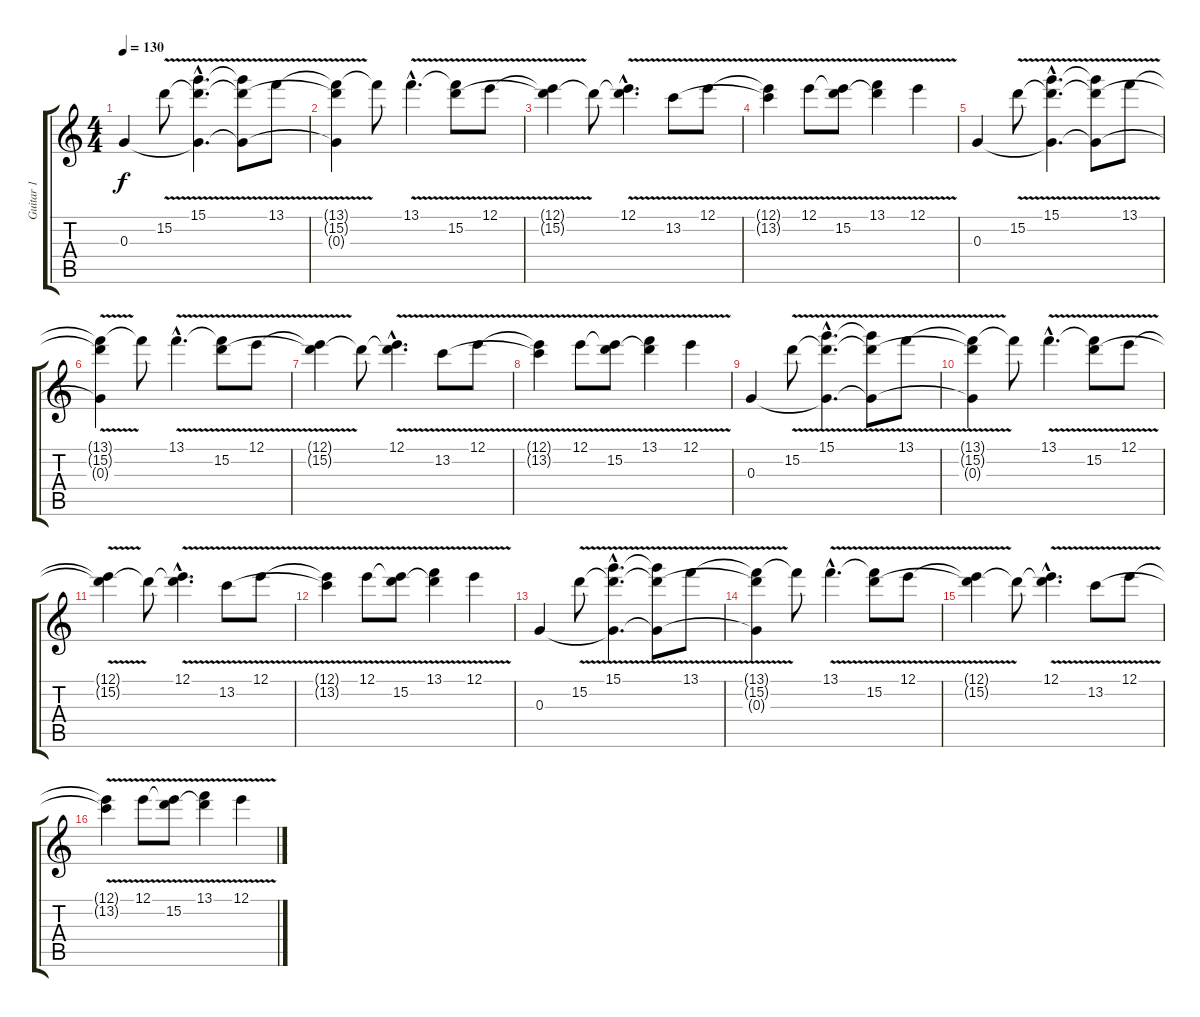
\track ("Guitar 1" "Guitar 1") {instrument overdrivenguitar}
\staff {score tabs}
\tuning (E4 B3 G3 D3 A2 E2) {hide}
\ts (4 4)
\tempo 130
\clef g2
\ks c
0.3.4{dy f} 15.2{v}.8 (15.1{v hac} 15.2{hac t} 0.3{hac t}).4{d} (15.1{t} 15.2{t} 0.3{t}).8 13.1{v}.8 |
(13.1{t} 15.2{t} 0.3{t}).4 13.1{t}.8 13.1{v hac}.4{d} (13.1{t} 15.2{v}).8 12.1{v}.8 |
(12.1{t} 15.2{t}).4 15.2{t}.8 (12.1{v hac} 15.2{hac t}).4{d} 13.2{v}.8 12.1{v}.8 |
(12.1{t} 13.2{t}).4 12.1{v}.8 (12.1{t} 15.2{v}).8 (13.1{v} 15.2{t}).4 12.1{v}.4 |
0.3.4 15.2{v}.8 (15.1{v hac} 15.2{hac t} 0.3{hac t}).4{d} (15.1{t} 15.2{t} 0.3{t}).8 13.1{v}.8 |
(13.1{t} 15.2{t} 0.3{t}).4 13.1{t}.8 13.1{v hac}.4{d} (13.1{t} 15.2{v}).8 12.1{v}.8 |
(12.1{t} 15.2{t}).4 15.2{t}.8 (12.1{v hac} 15.2{hac t}).4{d} 13.2{v}.8 12.1{v}.8 |
(12.1{t} 13.2{t}).4 12.1{v}.8 (12.1{t} 15.2{v}).8 (13.1{v} 15.2{t}).4 12.1{v}.4 |
0.3.4 15.2{v}.8 (15.1{v hac} 15.2{hac t} 0.3{hac t}).4{d} (15.1{t} 15.2{t} 0.3{t}).8 13.1{v}.8 |
(13.1{t} 15.2{t} 0.3{t}).4 13.1{t}.8 13.1{v hac}.4{d} (13.1{t} 15.2{v}).8 12.1{v}.8 |
(12.1{t} 15.2{t}).4 15.2{t}.8 (12.1{v hac} 15.2{hac t}).4{d} 13.2{v}.8 12.1{v}.8 |
(12.1{t} 13.2{t}).4 12.1{v}.8 (12.1{t} 15.2{v}).8 (13.1{v} 15.2{t}).4 12.1{v}.4 |
0.3.4 15.2{v}.8 (15.1{v hac} 15.2{hac t} 0.3{hac t}).4{d} (15.1{t} 15.2{t} 0.3{t}).8 13.1{v}.8 |
(13.1{t} 15.2{t} 0.3{t}).4 13.1{t}.8 13.1{v hac}.4{d} (13.1{t} 15.2{v}).8 12.1{v}.8 |
(12.1{t} 15.2{t}).4 15.2{t}.8 (12.1{v hac} 15.2{hac t}).4{d} 13.2{v}.8 12.1{v}.8 |
(12.1{t} 13.2{t}).4 12.1{v}.8 (12.1{t} 15.2{v}).8 (13.1{v} 15.2{t}).4 12.1{v}.4
